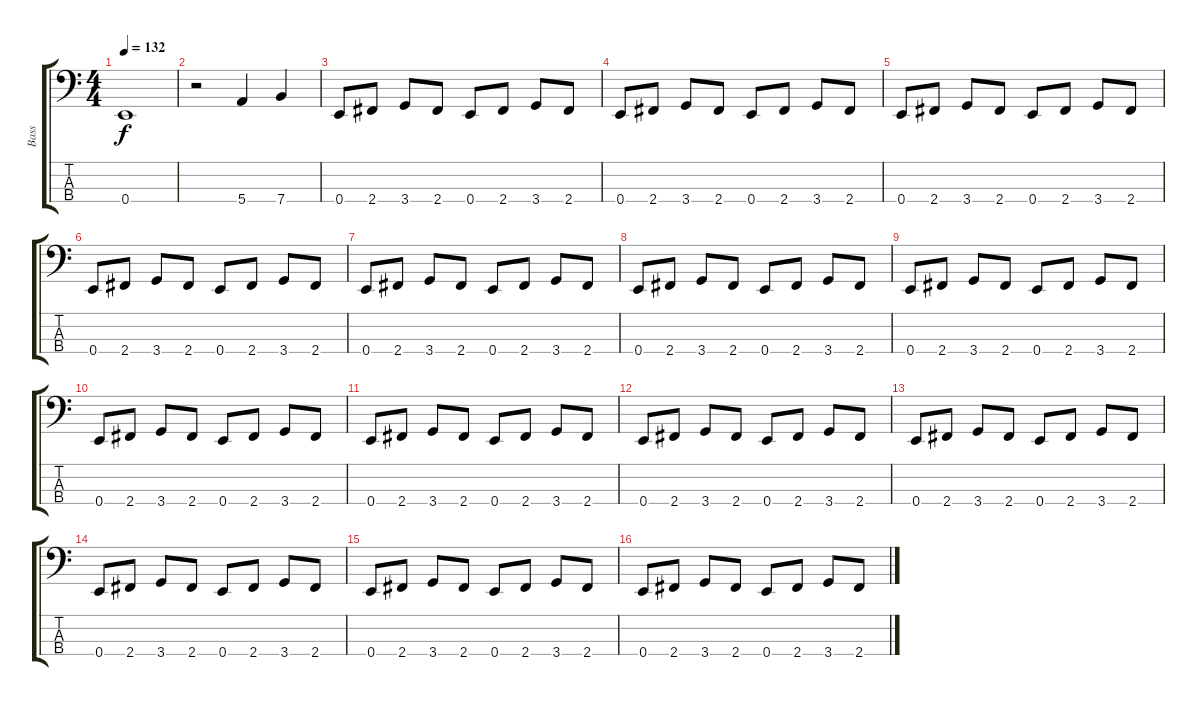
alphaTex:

\track ("Bass" "Bass") {instrument electricbassfinger}
\staff {score tabs}
\tuning (G2 D2 A1 E1) {hide}
\ts (4 4)
\tempo 132
\clef f4
\ks c
0.4.1{dy f} |
r.2 5.4.4 7.4.4 |
0.4.8 2.4.8 3.4.8 2.4.8 0.4.8 2.4.8 3.4.8 2.4.8 |
0.4.8 2.4.8 3.4.8 2.4.8 0.4.8 2.4.8 3.4.8 2.4.8 |
0.4.8 2.4.8 3.4.8 2.4.8 0.4.8 2.4.8 3.4.8 2.4.8 |
0.4.8 2.4.8 3.4.8 2.4.8 0.4.8 2.4.8 3.4.8 2.4.8 |
0.4.8 2.4.8 3.4.8 2.4.8 0.4.8 2.4.8 3.4.8 2.4.8 |
0.4.8 2.4.8 3.4.8 2.4.8 0.4.8 2.4.8 3.4.8 2.4.8 |
0.4.8 2.4.8 3.4.8 2.4.8 0.4.8 2.4.8 3.4.8 2.4.8 |
0.4.8 2.4.8 3.4.8 2.4.8 0.4.8 2.4.8 3.4.8 2.4.8 |
0.4.8 2.4.8 3.4.8 2.4.8 0.4.8 2.4.8 3.4.8 2.4.8 |
0.4.8 2.4.8 3.4.8 2.4.8 0.4.8 2.4.8 3.4.8 2.4.8 |
0.4.8 2.4.8 3.4.8 2.4.8 0.4.8 2.4.8 3.4.8 2.4.8 |
0.4.8 2.4.8 3.4.8 2.4.8 0.4.8 2.4.8 3.4.8 2.4.8 |
0.4.8 2.4.8 3.4.8 2.4.8 0.4.8 2.4.8 3.4.8 2.4.8 |
0.4.8 2.4.8 3.4.8 2.4.8 0.4.8 2.4.8 3.4.8 2.4.8
